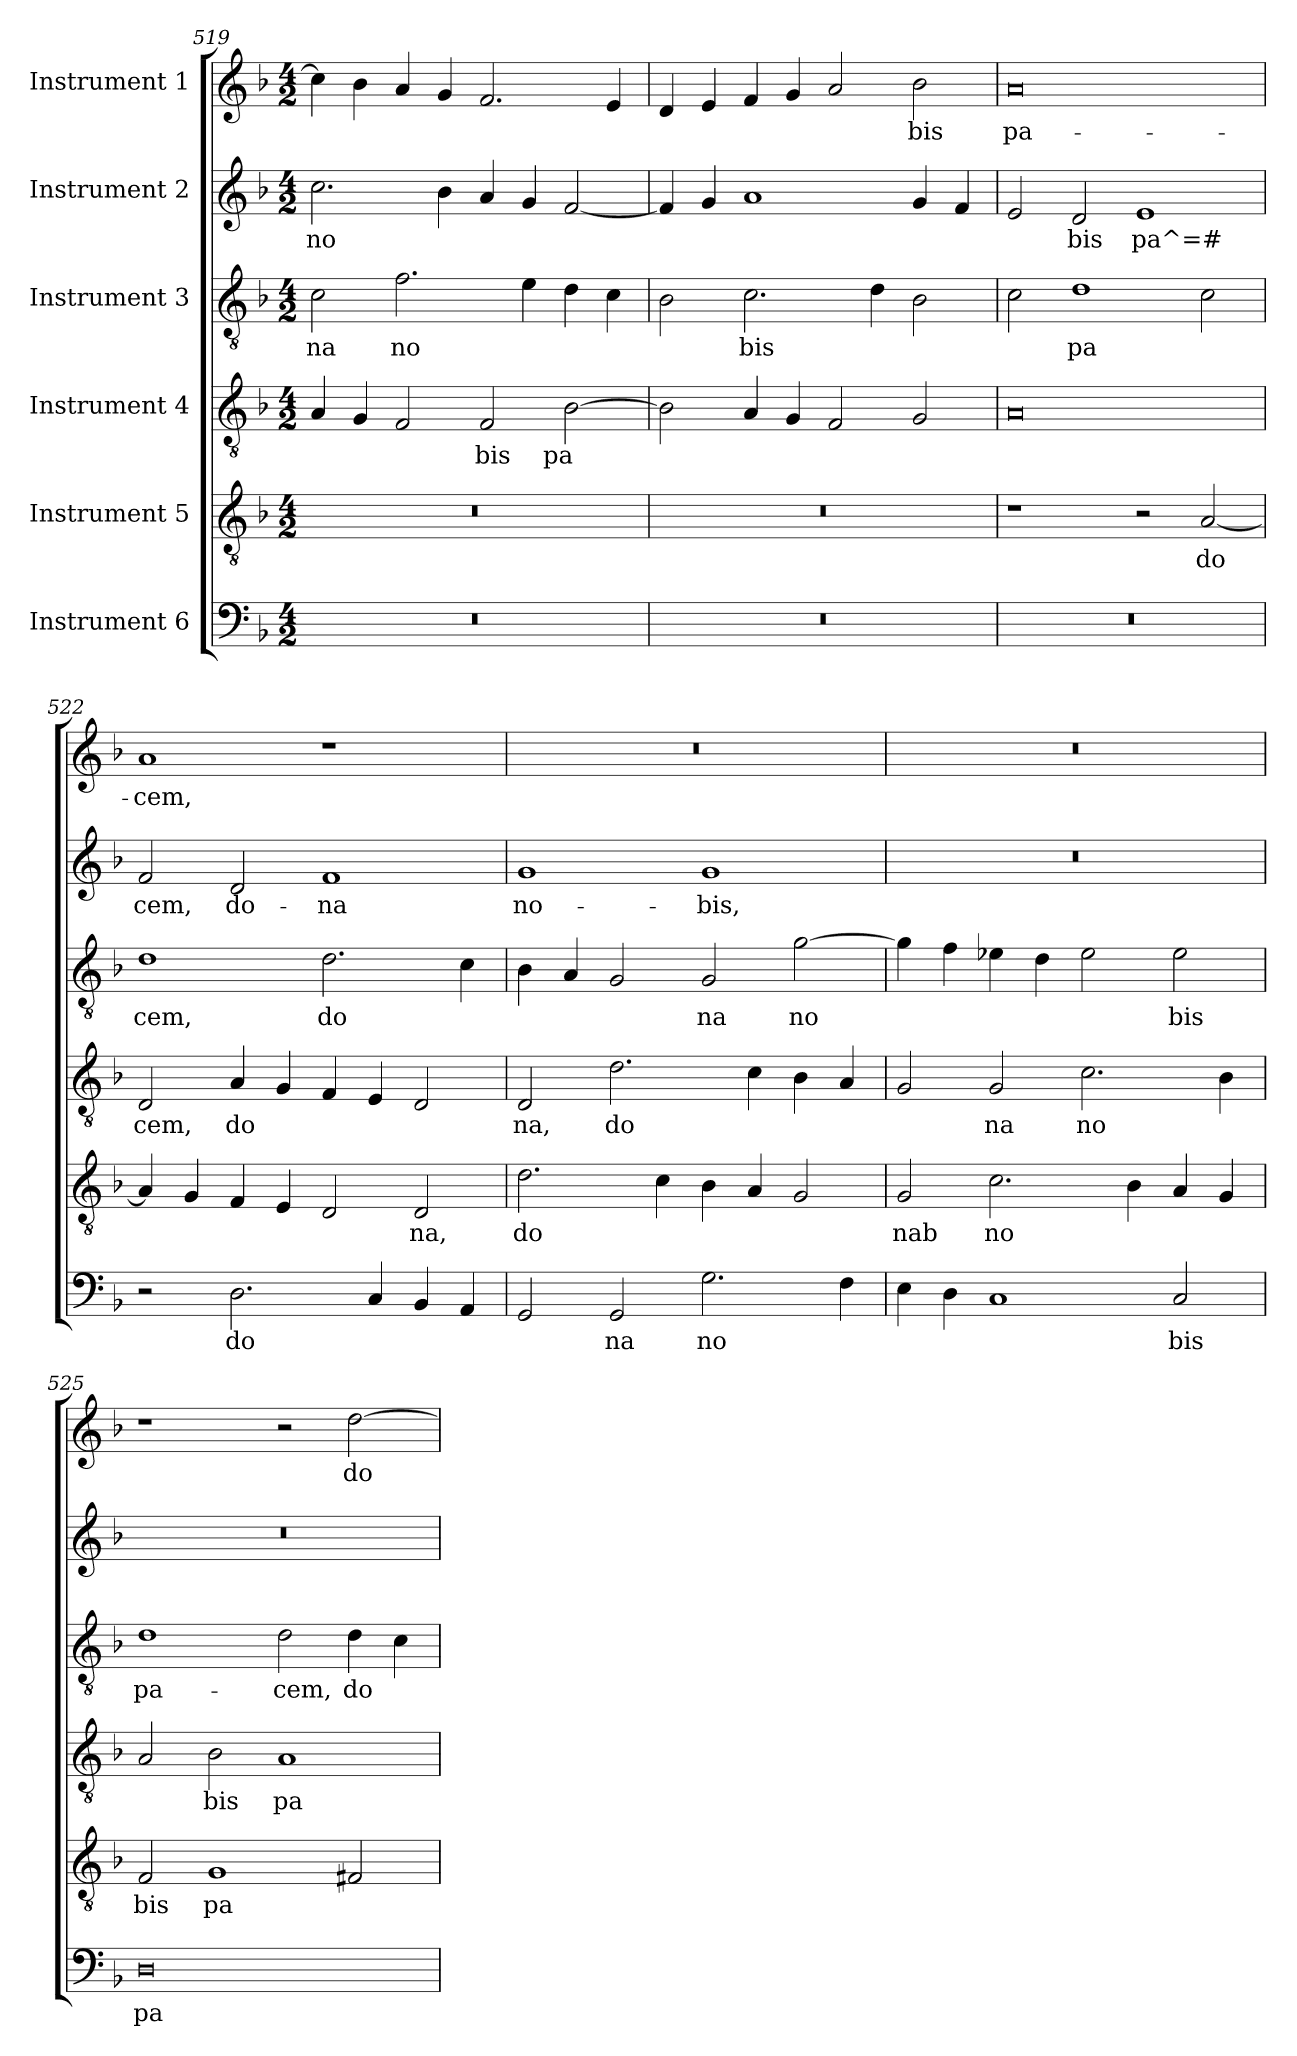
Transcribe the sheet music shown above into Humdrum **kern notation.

**kern	**text	**kern	**text	**kern	**text	**kern	**text	**kern	**text	**kern	**text
*part6	*part6	*part5	*part5	*part4	*part4	*part3	*part3	*part2	*part2	*part1	*part1
*staff6	*staff6	*staff5	*staff5	*staff4	*staff4	*staff3	*staff3	*staff2	*staff2	*staff1	*staff1
*I"Instrument 6	*	*I"Instrument 5	*	*I"Instrument 4	*	*I"Instrument 3	*	*I"Instrument 2	*	*I"Instrument 1	*
*clefF4	*	*clefGv2	*	*clefGv2	*	*clefGv2	*	*clefG2	*	*clefG2	*
*k[b-]	*	*k[b-]	*	*k[b-]	*	*k[b-]	*	*k[b-]	*	*k[b-]	*
*F:	*	*F:	*	*F:	*	*F:	*	*F:	*	*F:	*
*M4/2	*	*M4/2	*	*M4/2	*	*M4/2	*	*M4/2	*	*M4/2	*
=519	=519	=519	=519	=519	=519	=519	=519	=519	=519	=519	=519
!	!	!	!	!	!LO:LY:b:cj	!	!LO:LY:b:cj	!	!LO:LY:b:cj	!	!LO:LY:b:cj
0r	.	0r	.	4A/	--	2c\	-na	2.cc\	no-	4cc\]	--
!	!	!	!	!	!LO:LY:b:cj	!	!	!	!	!	!LO:LY:b:cj
.	.	.	.	4G/	--	.	.	.	.	4b-\	--
!	!	!	!	!	!LO:LY:b:cj	!	!LO:LY:b:cj	!	!	!	!LO:LY:b:cj
.	.	.	.	2F/	--	2.f\	no-	.	.	4a/	--
!	!	!	!	!	!	!	!	!	!LO:LY:b:cj	!	!LO:LY:b:cj
.	.	.	.	.	.	.	.	4b-\	--	4g/	--
!	!	!	!	!	!LO:LY:b:cj	!	!	!	!LO:LY:b:cj	!	!LO:LY:b:cj
.	.	.	.	2F/	-bis	.	.	4a/	--	2.f/	--
!	!	!	!	!	!	!	!LO:LY:b:cj	!	!LO:LY:b:cj	!	!
.	.	.	.	.	.	4e\	--	4g/	--	.	.
!	!	!	!	!	!LO:LY:b:cj	!	!LO:LY:b:cj	!	!LO:LY:b:cj	!	!
.	.	.	.	[>2B-\	pa-	4d\	--	[<2f/	--	.	.
!	!	!	!	!	!	!	!LO:LY:b:cj	!	!	!	!LO:LY:b:cj
.	.	.	.	.	.	4c\	--	.	.	4e/	--
=520	=520	=520	=520	=520	=520	=520	=520	=520	=520	=520	=520
!	!	!	!	!	!LO:LY:b:cj	!	!LO:LY:b:cj	!	!LO:LY:b:cj	!	!LO:LY:b:cj
0r	.	0r	.	2B-\]	--	2B-\	--	4f/]	--	4d/	--
!	!	!	!	!	!	!	!	!	!LO:LY:b:cj	!	!LO:LY:b:cj
.	.	.	.	.	.	.	.	4g/	--	4e/	--
!	!	!	!	!	!LO:LY:b:cj	!	!LO:LY:b:cj	!	!LO:LY:b:cj	!	!LO:LY:b:cj
.	.	.	.	4A/	--	2.c\	-bis	1a	--	4f/	--
!	!	!	!	!	!LO:LY:b:cj	!	!	!	!	!	!LO:LY:b:cj
.	.	.	.	4G/	--	.	.	.	.	4g/	--
!	!	!	!	!	!LO:LY:b:cj	!	!	!	!	!	!LO:LY:b:cj
.	.	.	.	2F/	--	.	.	.	.	2a/	--
!	!	!	!	!	!	!	!LO:LY:b:cj	!	!	!	!
.	.	.	.	.	.	4d\	.	.	.	.	.
!	!	!	!	!	!LO:LY:b:cj	!	!LO:LY:b:cj	!	!LO:LY:b:cj	!	!LO:LY:b:cj
.	.	.	.	2G/	--	2B-\	.	4g/	--	2b-\	-bis
!	!	!	!	!	!	!	!	!	!LO:LY:b:cj	!	!
.	.	.	.	.	.	.	.	4f/	--	.	.
=521	=521	=521	=521	=521	=521	=521	=521	=521	=521	=521	=521
!	!	!	!	!	!LO:LY:b:cj	!	!LO:LY:b:cj	!	!LO:LY:b:cj	!	!LO:LY:b:cj
0r	.	1r	.	0A	--	2c\	.	2e/	--	0a	pa-
!	!	!	!	!	!	!	!LO:LY:b:cj	!	!LO:LY:b:cj	!	!
.	.	.	.	.	.	1d	pa-	2d/	-bis	.	.
!	!	!	!	!	!	!	!	!	!LO:LY:b:cj	!	!
.	.	2r	.	.	.	.	.	1e	pa^=#	.	.
!	!	!	!LO:LY:b:cj	!	!	!	!LO:LY:b:cj	!	!	!	!
.	.	[<2A/	do-	.	.	2c\	--	.	.	.	.
!!LO:PB:g=z
=522	=522	=522	=522	=522	=522	=522	=522	=522	=522	=522	=522
!	!	!	!LO:LY:b:cj	!	!LO:LY:b:cj	!	!LO:LY:b:cj	!	!LO:LY:b:cj	!	!LO:LY:b:cj
2r	.	4A/]	--	2D/	-cem,	1d	-cem,	2f/	cem,	1a	-cem,
!	!	!	!LO:LY:b:cj	!	!	!	!	!	!	!	!
.	.	4G/	--	.	.	.	.	.	.	.	.
!	!LO:LY:b:cj	!	!LO:LY:b:cj	!	!LO:LY:b:cj	!	!	!	!LO:LY:b:cj	!	!
2.D\	do-	4F/	--	4A/	do-	.	.	2d/	do-	.	.
!	!	!	!LO:LY:b:cj	!	!LO:LY:b:cj	!	!	!	!	!	!
.	.	4E/	--	4G/	--	.	.	.	.	.	.
!	!	!	!LO:LY:b:cj	!	!LO:LY:b:cj	!	!LO:LY:b:cj	!	!LO:LY:b:cj	!	!
.	.	2D/	--	4F/	--	2.d\	do-	1f	-na	1r	.
!	!LO:LY:b:cj	!	!	!	!LO:LY:b:cj	!	!	!	!	!	!
4C/	--	.	.	4E/	--	.	.	.	.	.	.
!	!LO:LY:b:cj	!	!LO:LY:b:cj	!	!LO:LY:b:cj	!	!	!	!	!	!
4BB-/	--	2D/	-na,	2D/	--	.	.	.	.	.	.
!	!LO:LY:b:cj	!	!	!	!	!	!LO:LY:b:cj	!	!	!	!
4AA/	--	.	.	.	.	4c\	--	.	.	.	.
=523	=523	=523	=523	=523	=523	=523	=523	=523	=523	=523	=523
!	!LO:LY:b:cj	!	!LO:LY:b:cj	!	!LO:LY:b:cj	!	!LO:LY:b:cj	!	!LO:LY:b:cj	!	!
2GG/	--	2.d\	do-	2D/	-na,	4B-\	--	1g	no-	0r	.
!	!	!	!	!	!	!	!LO:LY:b:cj	!	!	!	!
.	.	.	.	.	.	4A/	--	.	.	.	.
!	!LO:LY:b:cj	!	!	!	!LO:LY:b:cj	!	!LO:LY:b:cj	!	!	!	!
2GG/	-na	.	.	2.d\	do-	2G/	--	.	.	.	.
!	!	!	!LO:LY:b:cj	!	!	!	!	!	!	!	!
.	.	4c\	--	.	.	.	.	.	.	.	.
!	!LO:LY:b:cj	!	!LO:LY:b:cj	!	!	!	!LO:LY:b:cj	!	!LO:LY:b:cj	!	!
2.G\	no-	4B-\	--	.	.	2G/	-na	1g	-bis,	.	.
!	!	!	!LO:LY:b:cj	!	!LO:LY:b:cj	!	!	!	!	!	!
.	.	4A/	--	4c\	--	.	.	.	.	.	.
!	!	!	!LO:LY:b:cj	!	!LO:LY:b:cj	!	!LO:LY:b:cj	!	!	!	!
.	.	2G/	--	4B-\	--	[>2g\	no-	.	.	.	.
!	!LO:LY:b:cj	!	!	!	!LO:LY:b:cj	!	!	!	!	!	!
4F\	--	.	.	4A/	--	.	.	.	.	.	.
=524	=524	=524	=524	=524	=524	=524	=524	=524	=524	=524	=524
!	!LO:LY:b:cj	!	!LO:LY:b:cj	!	!LO:LY:b:cj	!	!LO:LY:b:cj	!	!	!	!
4E\	--	2G/	-nab	2G/	--	4g\]	--	0r	.	0r	.
!	!LO:LY:b:cj	!	!	!	!	!	!LO:LY:b:cj	!	!	!	!
4D\	--	.	.	.	.	4f\	--	.	.	.	.
!	!LO:LY:b:cj	!	!LO:LY:b:cj	!	!LO:LY:b:cj	!	!LO:LY:b:cj	!	!	!	!
1C	--	2.c\	no-	2G/	-na	4e-\	--	.	.	.	.
!	!	!	!	!	!	!	!LO:LY:b:cj	!	!	!	!
.	.	.	.	.	.	4d\	--	.	.	.	.
!	!	!	!	!	!LO:LY:b:cj	!	!LO:LY:b:cj	!	!	!	!
.	.	.	.	2.c\	no-	2e-\	--	.	.	.	.
!	!	!	!LO:LY:b:cj	!	!	!	!	!	!	!	!
.	.	4B-\	--	.	.	.	.	.	.	.	.
!	!LO:LY:b:cj	!	!LO:LY:b:cj	!	!	!	!LO:LY:b:cj	!	!	!	!
2C/	-bis	4A/	--	.	.	2e-\	-bis	.	.	.	.
!	!	!	!LO:LY:b:cj	!	!LO:LY:b:cj	!	!	!	!	!	!
.	.	4G/	--	4B-\	--	.	.	.	.	.	.
=525	=525	=525	=525	=525	=525	=525	=525	=525	=525	=525	=525
!	!LO:LY:b:cj	!	!LO:LY:b:cj	!	!LO:LY:b:cj	!	!LO:LY:b:cj	!	!	!	!
0D	pa-	2F/	-bis	2A/	--	1d	pa-	0r	.	1r	.
!	!	!	!LO:LY:b:cj	!	!LO:LY:b:cj	!	!	!	!	!	!
.	.	1G	pa-	2B-\	-bis	.	.	.	.	.	.
!	!	!	!	!	!LO:LY:b:cj	!	!LO:LY:b:cj	!	!	!	!
.	.	.	.	1A	pa-	2d\	-cem,	.	.	2r	.
!	!	!	!LO:LY:b:cj	!	!	!	!LO:LY:b:cj	!	!	!	!LO:LY:b:cj
.	.	2F#/	--	.	.	4d\	do-	.	.	[>2dd\	do-
!	!	!	!	!	!	!	!LO:LY:b:cj	!	!	!	!
.	.	.	.	.	.	4c\	--	.	.	.	.
=	=	=	=	=	=	=	=	=	=	=	=
*-	*-	*-	*-	*-	*-	*-	*-	*-	*-	*-	*-
